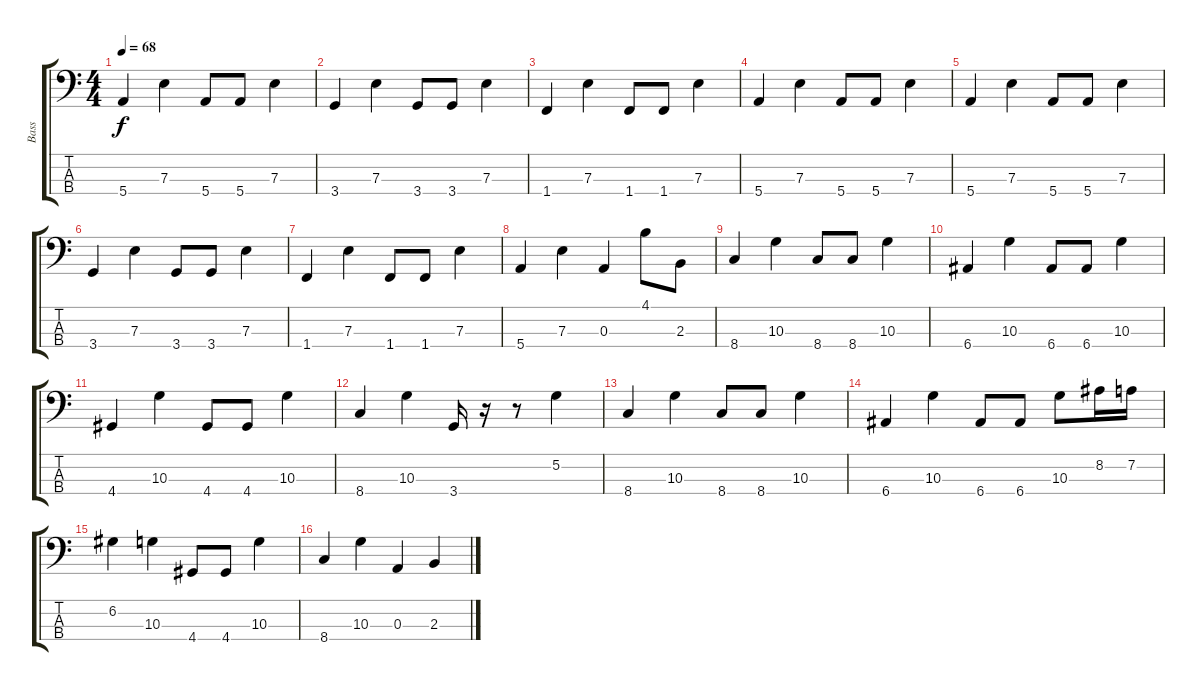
\track ("Bass" "Bass") {instrument fretlessbass}
\staff {score tabs}
\tuning (G2 D2 A1 E1) {hide}
\ts (4 4)
\tempo 68
\clef f4
\ks c
5.4.4{dy f} 7.3.4 5.4.8 5.4.8 7.3.4 |
3.4.4 7.3.4 3.4.8 3.4.8 7.3.4 |
1.4.4 7.3.4 1.4.8 1.4.8 7.3.4 |
5.4.4 7.3.4 5.4.8 5.4.8 7.3.4 |
5.4.4 7.3.4 5.4.8 5.4.8 7.3.4 |
3.4.4 7.3.4 3.4.8 3.4.8 7.3.4 |
1.4.4 7.3.4 1.4.8 1.4.8 7.3.4 |
5.4.4 7.3.4 0.3.4 4.1.8 2.3.8 |
8.4.4 10.3.4 8.4.8 8.4.8 10.3.4 |
6.4.4 10.3.4 6.4.8 6.4.8 10.3.4 |
4.4.4 10.3.4 4.4.8 4.4.8 10.3.4 |
8.4.4 10.3.4 3.4.16 r.16 r.8 5.2.4 |
8.4.4 10.3.4 8.4.8 8.4.8 10.3.4 |
6.4.4 10.3.4 6.4.8 6.4.8 10.3.8 8.2.16 7.2.16 |
6.2.4 10.3.4 4.4.8 4.4.8 10.3.4 |
8.4.4 10.3.4 0.3.4 2.3.4
